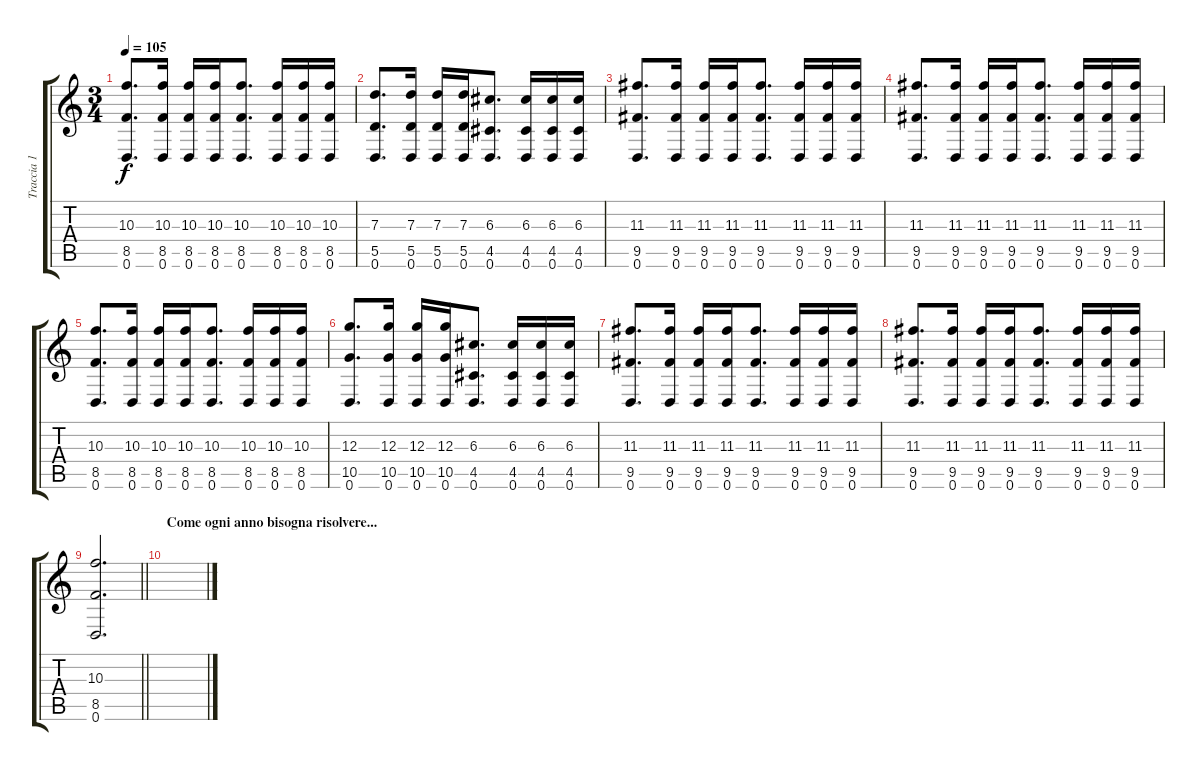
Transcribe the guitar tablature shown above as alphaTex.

\track ("Traccia 1" "Traccia 1") {instrument distortionguitar}
\staff {score tabs}
\tuning (E4 B3 G3 D3 A2 D2) {hide}
\ts (3 4)
\tempo 105
\clef g2
\ks c
(10.3 8.5 0.6).8{d dy f} (10.3 8.5 0.6).16 (10.3 8.5 0.6).16 (10.3 8.5 0.6).16 (10.3 8.5 0.6).8{d} (10.3 8.5 0.6).16 (10.3 8.5 0.6).16 (10.3 8.5 0.6).16 |
(7.3 5.5 0.6).8{d} (7.3 5.5 0.6).16 (7.3 5.5 0.6).16 (7.3 5.5 0.6).16 (6.3 4.5 0.6).8{d} (6.3 4.5 0.6).16 (6.3 4.5 0.6).16 (6.3 4.5 0.6).16 |
(11.3 9.5 0.6).8{d} (11.3 9.5 0.6).16 (11.3 9.5 0.6).16 (11.3 9.5 0.6).16 (11.3 9.5 0.6).8{d} (11.3 9.5 0.6).16 (11.3 9.5 0.6).16 (11.3 9.5 0.6).16 |
(11.3 9.5 0.6).8{d} (11.3 9.5 0.6).16 (11.3 9.5 0.6).16 (11.3 9.5 0.6).16 (11.3 9.5 0.6).8{d} (11.3 9.5 0.6).16 (11.3 9.5 0.6).16 (11.3 9.5 0.6).16 |
(10.3 8.5 0.6).8{d} (10.3 8.5 0.6).16 (10.3 8.5 0.6).16 (10.3 8.5 0.6).16 (10.3 8.5 0.6).8{d} (10.3 8.5 0.6).16 (10.3 8.5 0.6).16 (10.3 8.5 0.6).16 |
(12.3 10.5 0.6).8{d} (12.3 10.5 0.6).16 (12.3 10.5 0.6).16 (12.3 10.5 0.6).16 (6.3 4.5 0.6).8{d} (6.3 4.5 0.6).16 (6.3 4.5 0.6).16 (6.3 4.5 0.6).16 |
(11.3 9.5 0.6).8{d} (11.3 9.5 0.6).16 (11.3 9.5 0.6).16 (11.3 9.5 0.6).16 (11.3 9.5 0.6).8{d} (11.3 9.5 0.6).16 (11.3 9.5 0.6).16 (11.3 9.5 0.6).16 |
(11.3 9.5 0.6).8{d} (11.3 9.5 0.6).16 (11.3 9.5 0.6).16 (11.3 9.5 0.6).16 (11.3 9.5 0.6).8{d} (11.3 9.5 0.6).16 (11.3 9.5 0.6).16 (11.3 9.5 0.6).16 |
\barLineRight lightlight
(10.3 8.5 0.6).2{d} |
\section ("" "Come ogni anno bisogna risolvere...")
